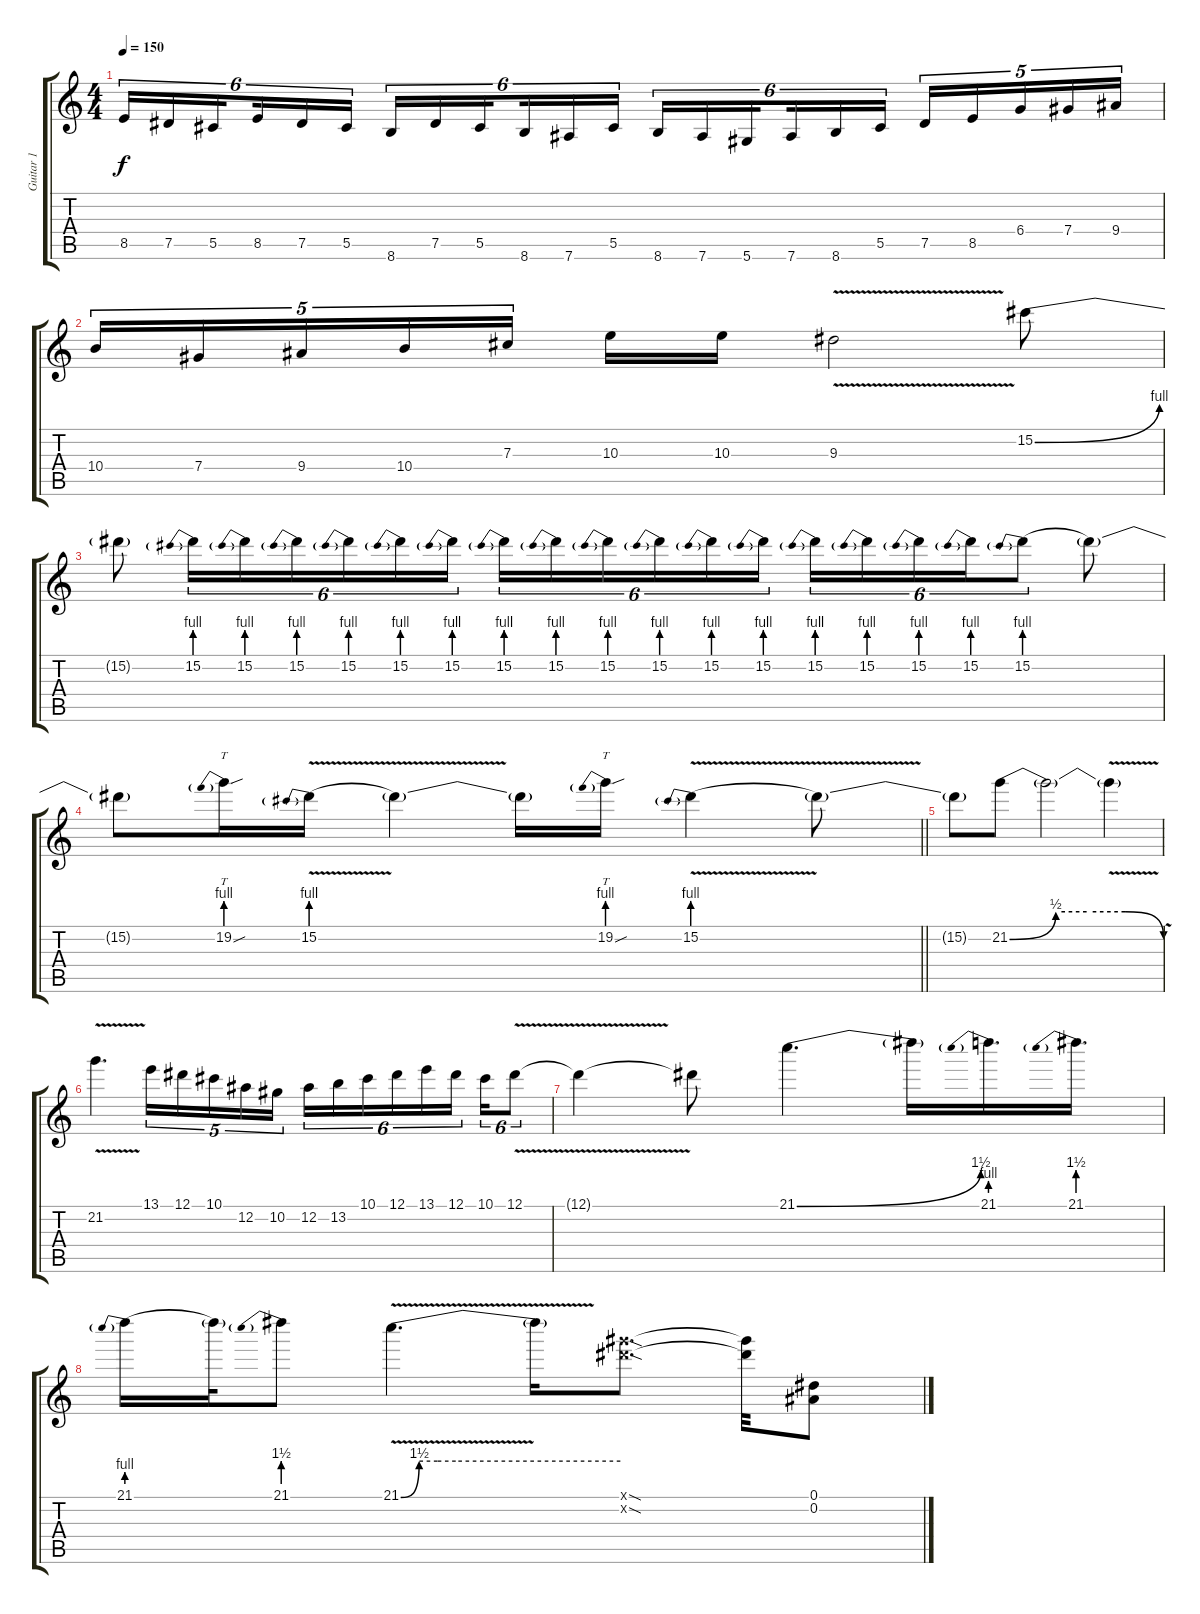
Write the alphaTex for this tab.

\track ("Guitar 1" "Guitar 1") {instrument overdrivenguitar}
\staff {score tabs}
\tuning (Eb4 Bb3 Gb3 Db3 Ab2 Eb2) {hide}
\ts (4 4)
\tempo 150
\clef g2
\ks c
8.5.16{tu (6 4) dy f} 7.5.16{tu (6 4)} 5.5.16{tu (6 4) beam splitsecondary} 8.5.16{tu (6 4)} 7.5.16{tu (6 4)} 5.5.16{tu (6 4)} 8.6.16{tu (6 4)} 7.5.16{tu (6 4)} 5.5.16{tu (6 4) beam splitsecondary} 8.6.16{tu (6 4)} 7.6.16{tu (6 4)} 5.5.16{tu (6 4)} 8.6.16{tu (6 4)} 7.6.16{tu (6 4)} 5.6.16{tu (6 4) beam splitsecondary} 7.6.16{tu (6 4)} 8.6.16{tu (6 4)} 5.5.16{tu (6 4)} 7.5.16{tu (5 4)} 8.5.16{tu (5 4)} 6.4.16{tu (5 4)} 7.4.16{tu (5 4)} 9.4.16{tu (5 4)} |
10.4.16{tu (5 4)} 7.4.16{tu (5 4)} 9.4.16{tu (5 4)} 10.4.16{tu (5 4)} 7.3.16{tu (5 4)} 10.3.16 10.3.16 9.3{v}.2 15.2{be (bend 0 0 60 4)}.8 |
15.2{t}.8 15.2{be (prebend 0 4 60 4)}.16{tu (6 4)} 15.2{be (prebend 0 4 60 4)}.16{tu (6 4)} 15.2{be (prebend 0 4 60 4)}.16{tu (6 4)} 15.2{be (prebend 0 4 60 4)}.16{tu (6 4)} 15.2{be (prebend 0 4 60 4)}.16{tu (6 4)} 15.2{be (prebend 0 4 60 4)}.16{tu (6 4) beam splitsecondary} 15.2{be (prebend 0 4 60 4)}.16{tu (6 4)} 15.2{be (prebend 0 4 60 4)}.16{tu (6 4)} 15.2{be (prebend 0 4 60 4)}.16{tu (6 4)} 15.2{be (prebend 0 4 60 4)}.16{tu (6 4)} 15.2{be (prebend 0 4 60 4)}.16{tu (6 4)} 15.2{be (prebend 0 4 60 4)}.16{tu (6 4) beam splitsecondary} 15.2{be (prebend 0 4 60 4)}.16{tu (6 4)} 15.2{be (prebend 0 4 60 4)}.16{tu (6 4)} 15.2{be (prebend 0 4 60 4)}.16{tu (6 4)} 15.2{be (prebend 0 4 60 4)}.16{tu (6 4)} 15.2{be (prebend 0 4 60 4)}.8{tu (6 4)} 15.2{t}.8 |
\barLineRight lightlight
15.2{t}.8 19.2{be (prebend 0 4 60 4) sou}.16{tt} 15.2{be (prebend 0 4 60 4) v}.16 15.2{t}.4 15.2{t}.16 19.2{be (prebend 0 4 60 4) sou}.16{tt} 15.2{be (prebend 0 4 60 4) v}.4 15.2{t}.8 |
\section ("" "")
15.2{t}.8 21.2{be (custom 0 0 18 2 30 2 45 2 60 0)}.8 21.2{t}.2 21.2{v t}.4 |
21.2{v}.4{d} 13.1.16{tu (5 4)} 12.1.16{tu (5 4)} 10.1.16{tu (5 4)} 12.2.16{tu (5 4)} 10.2.16{tu (5 4) beam splitsecondary} 12.2.16{tu (6 4)} 13.2.16{tu (6 4)} 10.1.16{tu (6 4)} 12.1.16{tu (6 4)} 13.1.16{tu (6 4)} 12.1.16{tu (6 4) beam splitsecondary} 10.1.16{tu (6 4)} 12.1{v}.8{tu (6 4)} |
12.1{t}.4 12.1{t}.8 21.1{be (bend 0 0 60 6)}.4{d} 21.1{t}.16 21.1{be (prebend 0 4 60 4)}.16{d} 21.1{be (prebend 0 6 60 6)}.16{d} |
21.1{be (prebend 0 4 60 4)}.16 21.1{t}.32 21.1{be (prebend 0 6 60 6)}.8 21.1{be (custom 0 0 5 6 10 6 15 6 60 6) v}.4{d} 21.1{t}.16 (17.1{sod x} 17.2{sod x}).8{d} (17.1{t} 17.2{t}).32 (0.1 0.2).8
